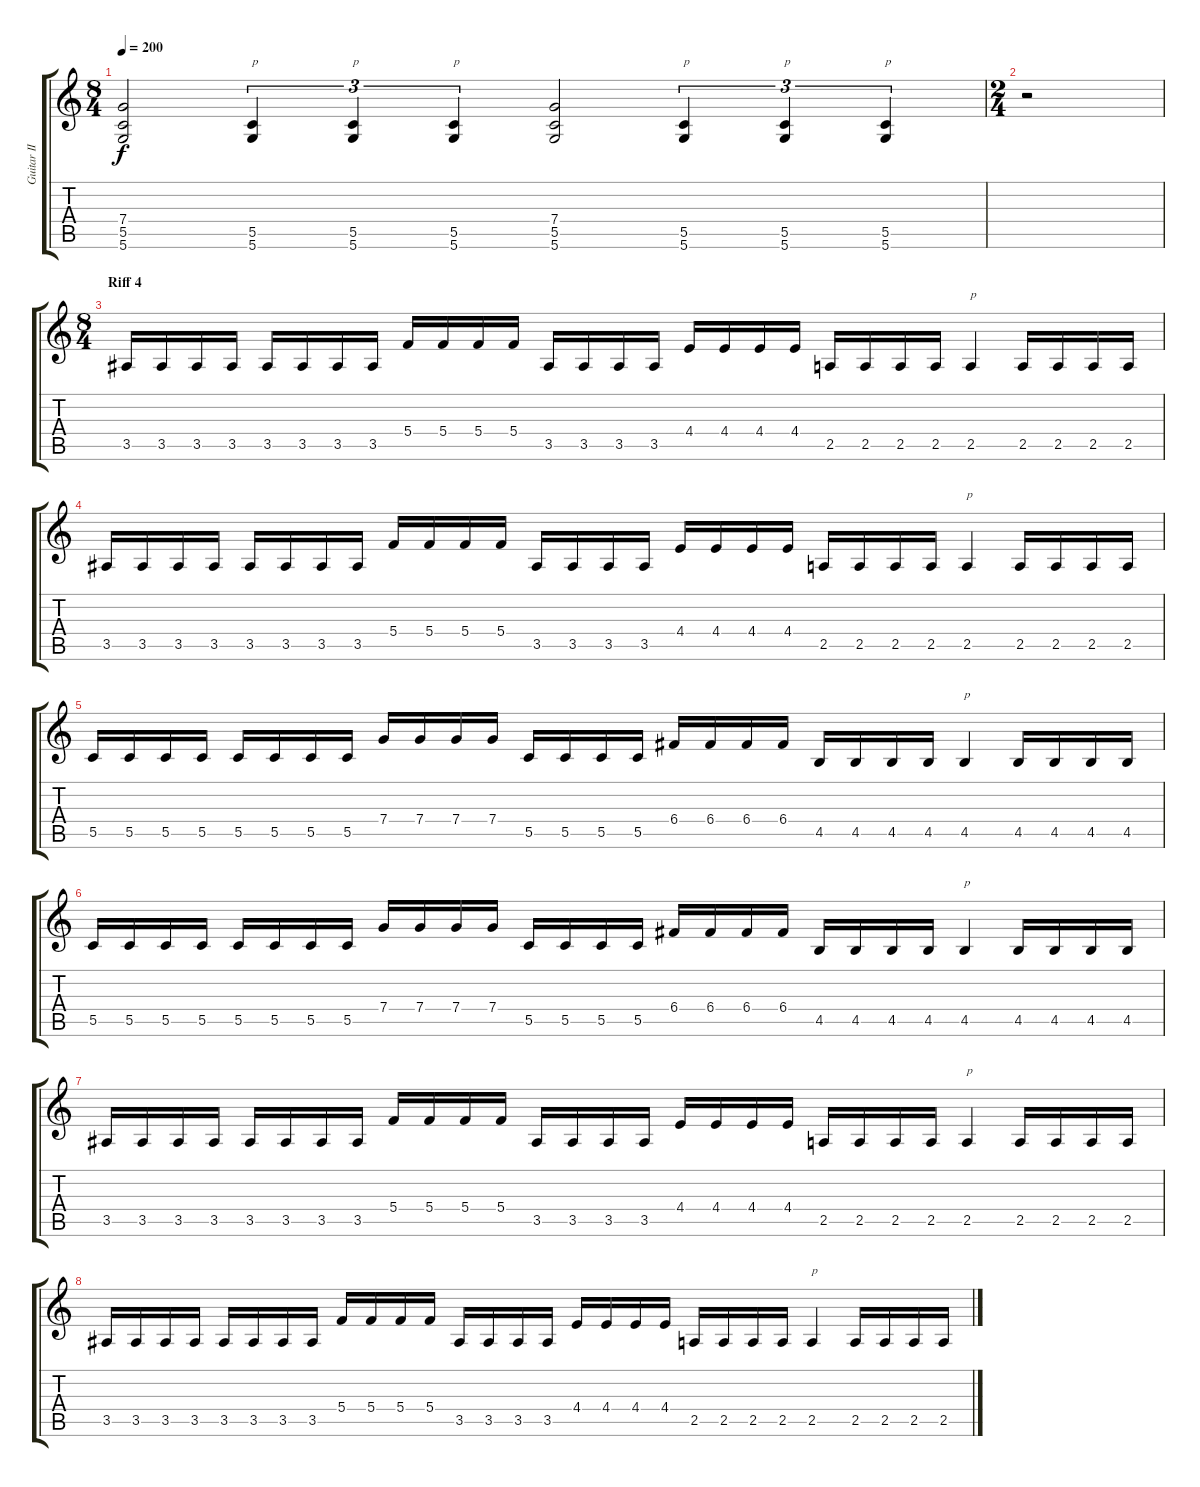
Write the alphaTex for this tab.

\track ("Guitar II" "Guitar II") {instrument distortionguitar}
\staff {score tabs}
\tuning (D4 A3 F3 C3 G2 D2) {hide}
\ts (8 4)
\tempo 200
\clef g2
\ks c
(7.4 5.5 5.6).2{dy f} (5.5 5.6).4{tu (3 2) txt "p"} (5.5 5.6).4{tu (3 2) txt "p"} (5.5 5.6).4{tu (3 2) txt "p"} (7.4 5.5 5.6).2 (5.5 5.6).4{tu (3 2) txt "p"} (5.5 5.6).4{tu (3 2) txt "p"} (5.5 5.6).4{tu (3 2) txt "p"} |
\ts (2 4)
r.2 |
\ts (8 4)
\section ("" "Riff 4")
3.5.16 3.5.16 3.5.16 3.5.16 3.5.16 3.5.16 3.5.16 3.5.16 5.4.16 5.4.16 5.4.16 5.4.16 3.5.16 3.5.16 3.5.16 3.5.16 4.4.16 4.4.16 4.4.16 4.4.16 2.5.16 2.5.16 2.5.16 2.5.16 2.5.4{txt "p"} 2.5.16 2.5.16 2.5.16 2.5.16 |
3.5.16 3.5.16 3.5.16 3.5.16 3.5.16 3.5.16 3.5.16 3.5.16 5.4.16 5.4.16 5.4.16 5.4.16 3.5.16 3.5.16 3.5.16 3.5.16 4.4.16 4.4.16 4.4.16 4.4.16 2.5.16 2.5.16 2.5.16 2.5.16 2.5.4{txt "p"} 2.5.16 2.5.16 2.5.16 2.5.16 |
5.5.16 5.5.16 5.5.16 5.5.16 5.5.16 5.5.16 5.5.16 5.5.16 7.4.16 7.4.16 7.4.16 7.4.16 5.5.16 5.5.16 5.5.16 5.5.16 6.4.16 6.4.16 6.4.16 6.4.16 4.5.16 4.5.16 4.5.16 4.5.16 4.5.4{txt "p"} 4.5.16 4.5.16 4.5.16 4.5.16 |
5.5.16 5.5.16 5.5.16 5.5.16 5.5.16 5.5.16 5.5.16 5.5.16 7.4.16 7.4.16 7.4.16 7.4.16 5.5.16 5.5.16 5.5.16 5.5.16 6.4.16 6.4.16 6.4.16 6.4.16 4.5.16 4.5.16 4.5.16 4.5.16 4.5.4{txt "p"} 4.5.16 4.5.16 4.5.16 4.5.16 |
3.5.16 3.5.16 3.5.16 3.5.16 3.5.16 3.5.16 3.5.16 3.5.16 5.4.16 5.4.16 5.4.16 5.4.16 3.5.16 3.5.16 3.5.16 3.5.16 4.4.16 4.4.16 4.4.16 4.4.16 2.5.16 2.5.16 2.5.16 2.5.16 2.5.4{txt "p"} 2.5.16 2.5.16 2.5.16 2.5.16 |
3.5.16 3.5.16 3.5.16 3.5.16 3.5.16 3.5.16 3.5.16 3.5.16 5.4.16 5.4.16 5.4.16 5.4.16 3.5.16 3.5.16 3.5.16 3.5.16 4.4.16 4.4.16 4.4.16 4.4.16 2.5.16 2.5.16 2.5.16 2.5.16 2.5.4{txt "p"} 2.5.16 2.5.16 2.5.16 2.5.16
